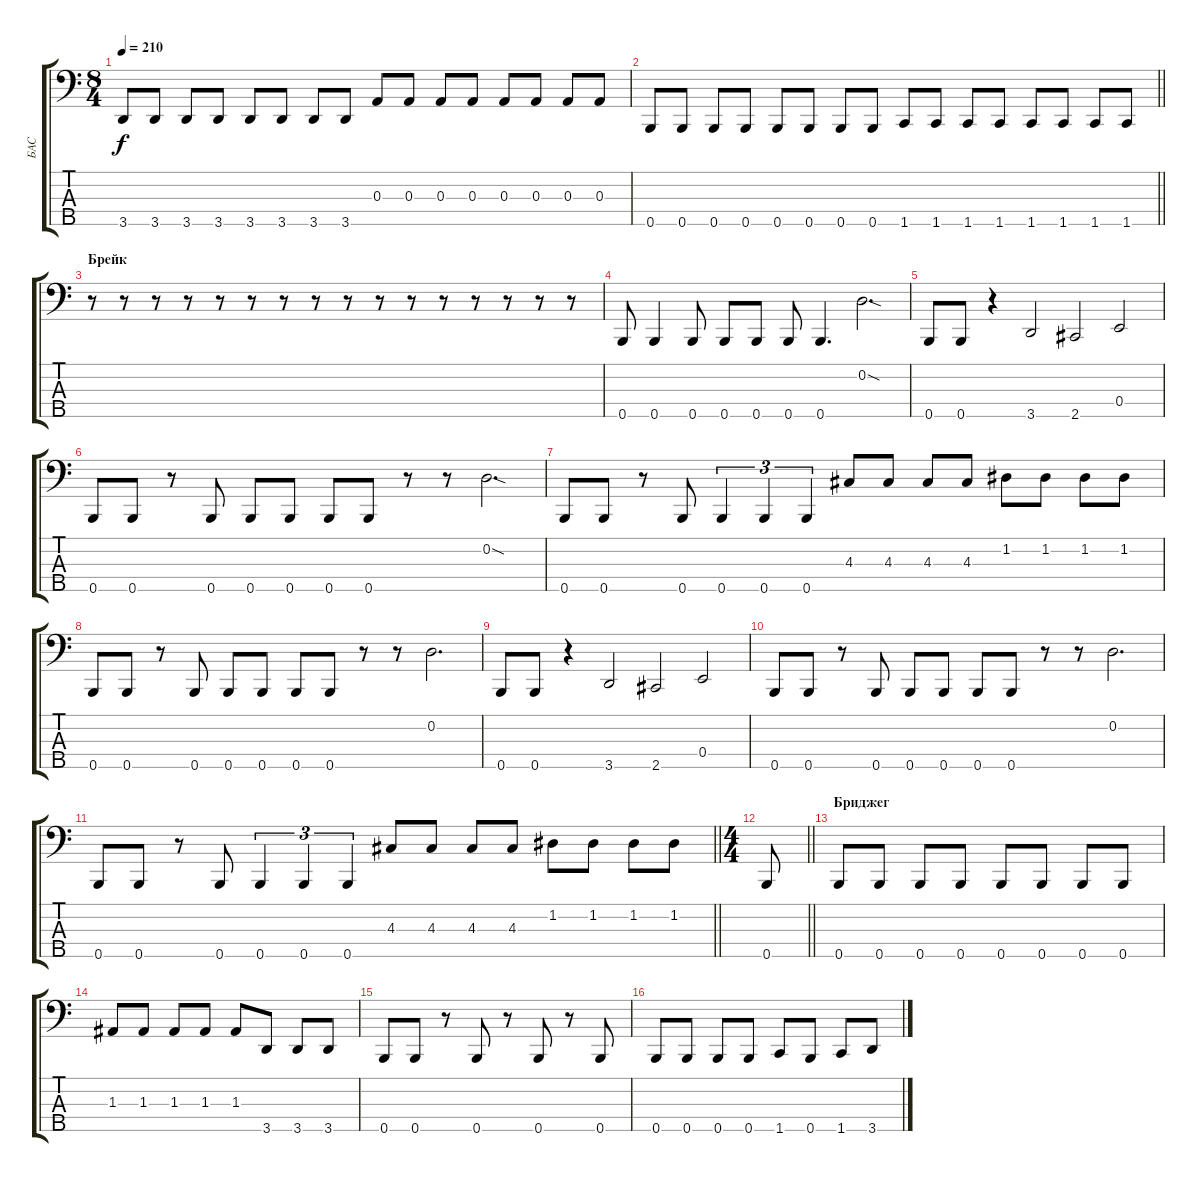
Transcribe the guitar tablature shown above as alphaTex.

\track ("БАС" "БАС") {instrument electricbasspick}
\staff {score tabs}
\tuning (G2 D2 A1 E1 B0) {hide}
\ts (8 4)
\tempo 210
\clef f4
\ks c
3.5.8{dy f} 3.5.8 3.5.8 3.5.8 3.5.8 3.5.8 3.5.8 3.5.8 0.3.8 0.3.8 0.3.8 0.3.8 0.3.8 0.3.8 0.3.8 0.3.8 |
\barLineRight lightlight
0.5.8 0.5.8 0.5.8 0.5.8 0.5.8 0.5.8 0.5.8 0.5.8 1.5.8 1.5.8 1.5.8 1.5.8 1.5.8 1.5.8 1.5.8 1.5.8 |
\section ("" "Брейк")
r.8 r.8 r.8 r.8 r.8 r.8 r.8 r.8 r.8 r.8 r.8 r.8 r.8 r.8 r.8 r.8 |
0.5.8 0.5.4 0.5.8 0.5.8 0.5.8 0.5.8 0.5.4{d} 0.2{sod}.2{d} |
0.5.8 0.5.8 r.4 3.5.2 2.5.2 0.4.2 |
0.5.8 0.5.8 r.8 0.5.8 0.5.8 0.5.8 0.5.8 0.5.8 r.8 r.8 0.2{sod}.2{d} |
0.5.8 0.5.8 r.8 0.5.8 0.5.4{tu (3 2)} 0.5.4{tu (3 2)} 0.5.4{tu (3 2)} 4.3.8 4.3.8 4.3.8 4.3.8 1.2.8 1.2.8 1.2.8 1.2.8 |
0.5.8 0.5.8 r.8 0.5.8 0.5.8 0.5.8 0.5.8 0.5.8 r.8 r.8 0.2.2{d} |
0.5.8 0.5.8 r.4 3.5.2 2.5.2 0.4.2 |
0.5.8 0.5.8 r.8 0.5.8 0.5.8 0.5.8 0.5.8 0.5.8 r.8 r.8 0.2.2{d} |
\barLineRight lightlight
0.5.8 0.5.8 r.8 0.5.8 0.5.4{tu (3 2)} 0.5.4{tu (3 2)} 0.5.4{tu (3 2)} 4.3.8 4.3.8 4.3.8 4.3.8 1.2.8 1.2.8 1.2.8 1.2.8 |
\ts (4 4)
\barLineRight lightlight
0.5.8 |
\section ("" "Бриджег")
0.5.8 0.5.8 0.5.8 0.5.8 0.5.8 0.5.8 0.5.8 0.5.8 |
1.3.8 1.3.8 1.3.8 1.3.8 1.3.8 3.5.8 3.5.8 3.5.8 |
0.5.8 0.5.8 r.8 0.5.8 r.8 0.5.8 r.8 0.5.8 |
0.5.8 0.5.8 0.5.8 0.5.8 1.5.8 0.5.8 1.5.8 3.5.8
